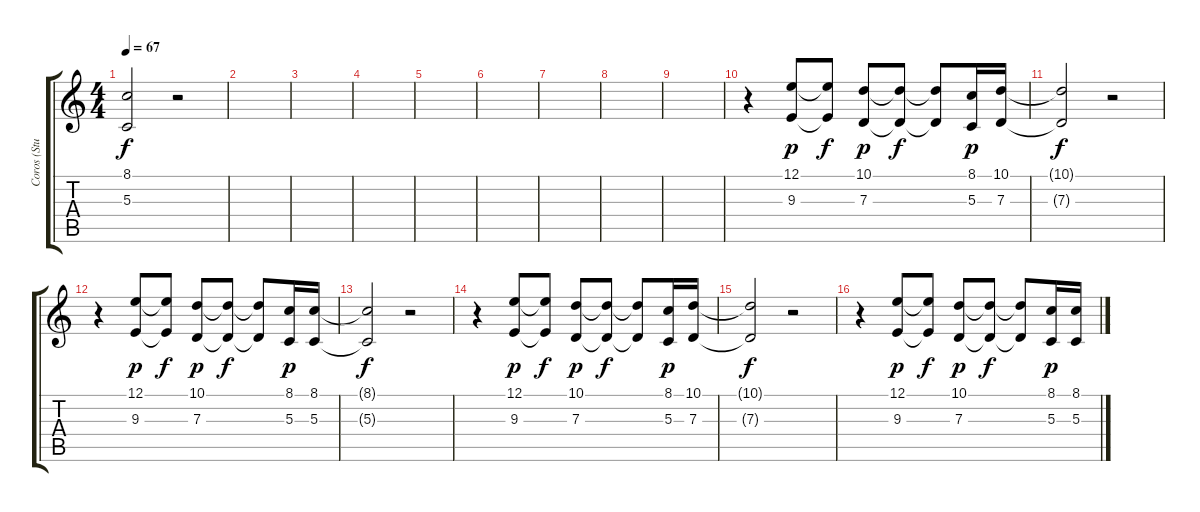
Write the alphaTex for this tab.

\track ("Coros (Studio)" "Coros (Stu") {instrument choiraahs}
\staff {score tabs}
\tuning (E4 B3 G3 D3 A2 E2) {hide}
\ts (4 4)
\tempo 67
\clef g2
\ks c
(8.1{t} 5.3{t}).2{dy f} r.2 |
|
|
|
|
|
|
|
|
r.4{volume 11} (12.1 9.3).8{dy p} (12.1{t} 9.3{t}).8{dy f} (10.1 7.3).8{dy p} (10.1{t} 7.3{t}).8{dy f} (10.1{t} 7.3{t}).8 (8.1 5.3).16{dy p} (10.1 7.3).16 |
(10.1{t} 7.3{t}).2{dy f} r.2 |
r.4 (12.1 9.3).8{dy p} (12.1{t} 9.3{t}).8{dy f} (10.1 7.3).8{dy p} (10.1{t} 7.3{t}).8{dy f} (10.1{t} 7.3{t}).8 (8.1 5.3).16{dy p} (8.1 5.3).16 |
(8.1{t} 5.3{t}).2{dy f} r.2 |
r.4{volume 11} (12.1 9.3).8{dy p} (12.1{t} 9.3{t}).8{dy f} (10.1 7.3).8{dy p} (10.1{t} 7.3{t}).8{dy f} (10.1{t} 7.3{t}).8 (8.1 5.3).16{dy p} (10.1 7.3).16 |
(10.1{t} 7.3{t}).2{dy f} r.2 |
r.4 (12.1 9.3).8{dy p} (12.1{t} 9.3{t}).8{dy f} (10.1 7.3).8{dy p} (10.1{t} 7.3{t}).8{dy f} (10.1{t} 7.3{t}).8 (8.1 5.3).16{dy p} (8.1 5.3).16
